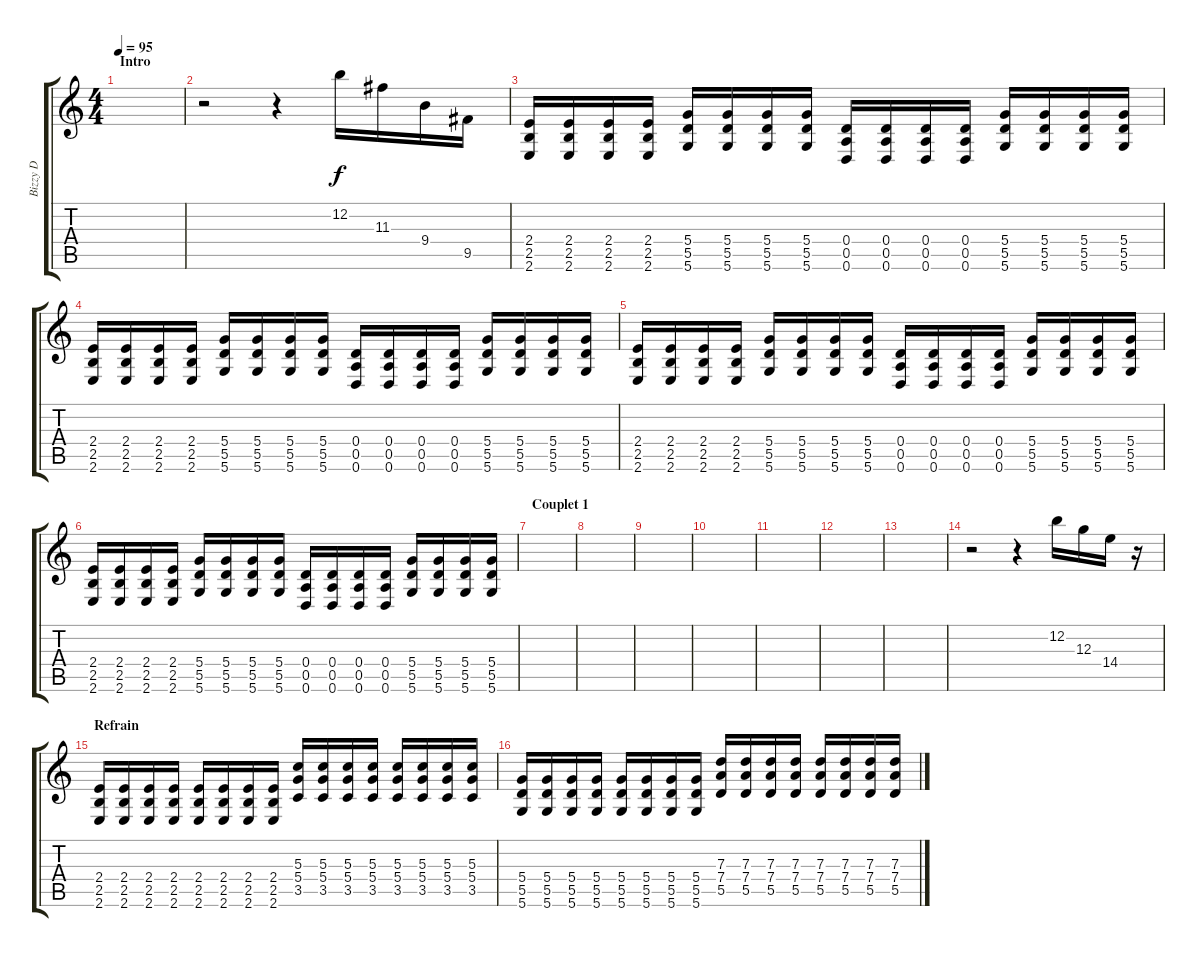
\track ("Bizzy D" "Bizzy D") {instrument distortionguitar}
\staff {score tabs}
\tuning (E4 B3 G3 D3 A2 D2) {hide}
\ts (4 4)
\section ("" "Intro")
\tempo 95
\clef g2
\ks c
|
r.2 r.4 12.2.16 11.3.16 9.4.16 9.5.16 |
(2.4 2.5 2.6).16 (2.4 2.5 2.6).16 (2.4 2.5 2.6).16 (2.4 2.5 2.6).16 (5.4 5.5 5.6).16 (5.4 5.5 5.6).16 (5.4 5.5 5.6).16 (5.4 5.5 5.6).16 (0.4 0.5 0.6).16 (0.4 0.5 0.6).16 (0.4 0.5 0.6).16 (0.4 0.5 0.6).16 (5.4 5.5 5.6).16 (5.4 5.5 5.6).16 (5.4 5.5 5.6).16 (5.4 5.5 5.6).16 |
(2.4 2.5 2.6).16 (2.4 2.5 2.6).16 (2.4 2.5 2.6).16 (2.4 2.5 2.6).16 (5.4 5.5 5.6).16 (5.4 5.5 5.6).16 (5.4 5.5 5.6).16 (5.4 5.5 5.6).16 (0.4 0.5 0.6).16 (0.4 0.5 0.6).16 (0.4 0.5 0.6).16 (0.4 0.5 0.6).16 (5.4 5.5 5.6).16 (5.4 5.5 5.6).16 (5.4 5.5 5.6).16 (5.4 5.5 5.6).16 |
(2.4 2.5 2.6).16 (2.4 2.5 2.6).16 (2.4 2.5 2.6).16 (2.4 2.5 2.6).16 (5.4 5.5 5.6).16 (5.4 5.5 5.6).16 (5.4 5.5 5.6).16 (5.4 5.5 5.6).16 (0.4 0.5 0.6).16 (0.4 0.5 0.6).16 (0.4 0.5 0.6).16 (0.4 0.5 0.6).16 (5.4 5.5 5.6).16 (5.4 5.5 5.6).16 (5.4 5.5 5.6).16 (5.4 5.5 5.6).16 |
(2.4 2.5 2.6).16 (2.4 2.5 2.6).16 (2.4 2.5 2.6).16 (2.4 2.5 2.6).16 (5.4 5.5 5.6).16 (5.4 5.5 5.6).16 (5.4 5.5 5.6).16 (5.4 5.5 5.6).16 (0.4 0.5 0.6).16 (0.4 0.5 0.6).16 (0.4 0.5 0.6).16 (0.4 0.5 0.6).16 (5.4 5.5 5.6).16 (5.4 5.5 5.6).16 (5.4 5.5 5.6).16 (5.4 5.5 5.6).16 |
\section ("" "Couplet 1")
|
|
|
|
|
|
|
r.2 r.4 12.2.16 12.3.16 14.4.16 r.16 |
\section ("" "Refrain")
(2.4 2.5 2.6).16 (2.4 2.5 2.6).16 (2.4 2.5 2.6).16 (2.4 2.5 2.6).16 (2.4 2.5 2.6).16 (2.4 2.5 2.6).16 (2.4 2.5 2.6).16 (2.4 2.5 2.6).16 (5.3 5.4 3.5).16 (5.3 5.4 3.5).16 (5.3 5.4 3.5).16 (5.3 5.4 3.5).16 (5.3 5.4 3.5).16 (5.3 5.4 3.5).16 (5.3 5.4 3.5).16 (5.3 5.4 3.5).16 |
(5.4 5.5 5.6).16 (5.4 5.5 5.6).16 (5.4 5.5 5.6).16 (5.4 5.5 5.6).16 (5.4 5.5 5.6).16 (5.4 5.5 5.6).16 (5.4 5.5 5.6).16 (5.4 5.5 5.6).16 (7.3 7.4 5.5).16 (7.3 7.4 5.5).16 (7.3 7.4 5.5).16 (7.3 7.4 5.5).16 (7.3 7.4 5.5).16 (7.3 7.4 5.5).16 (7.3 7.4 5.5).16 (7.3 7.4 5.5).16
